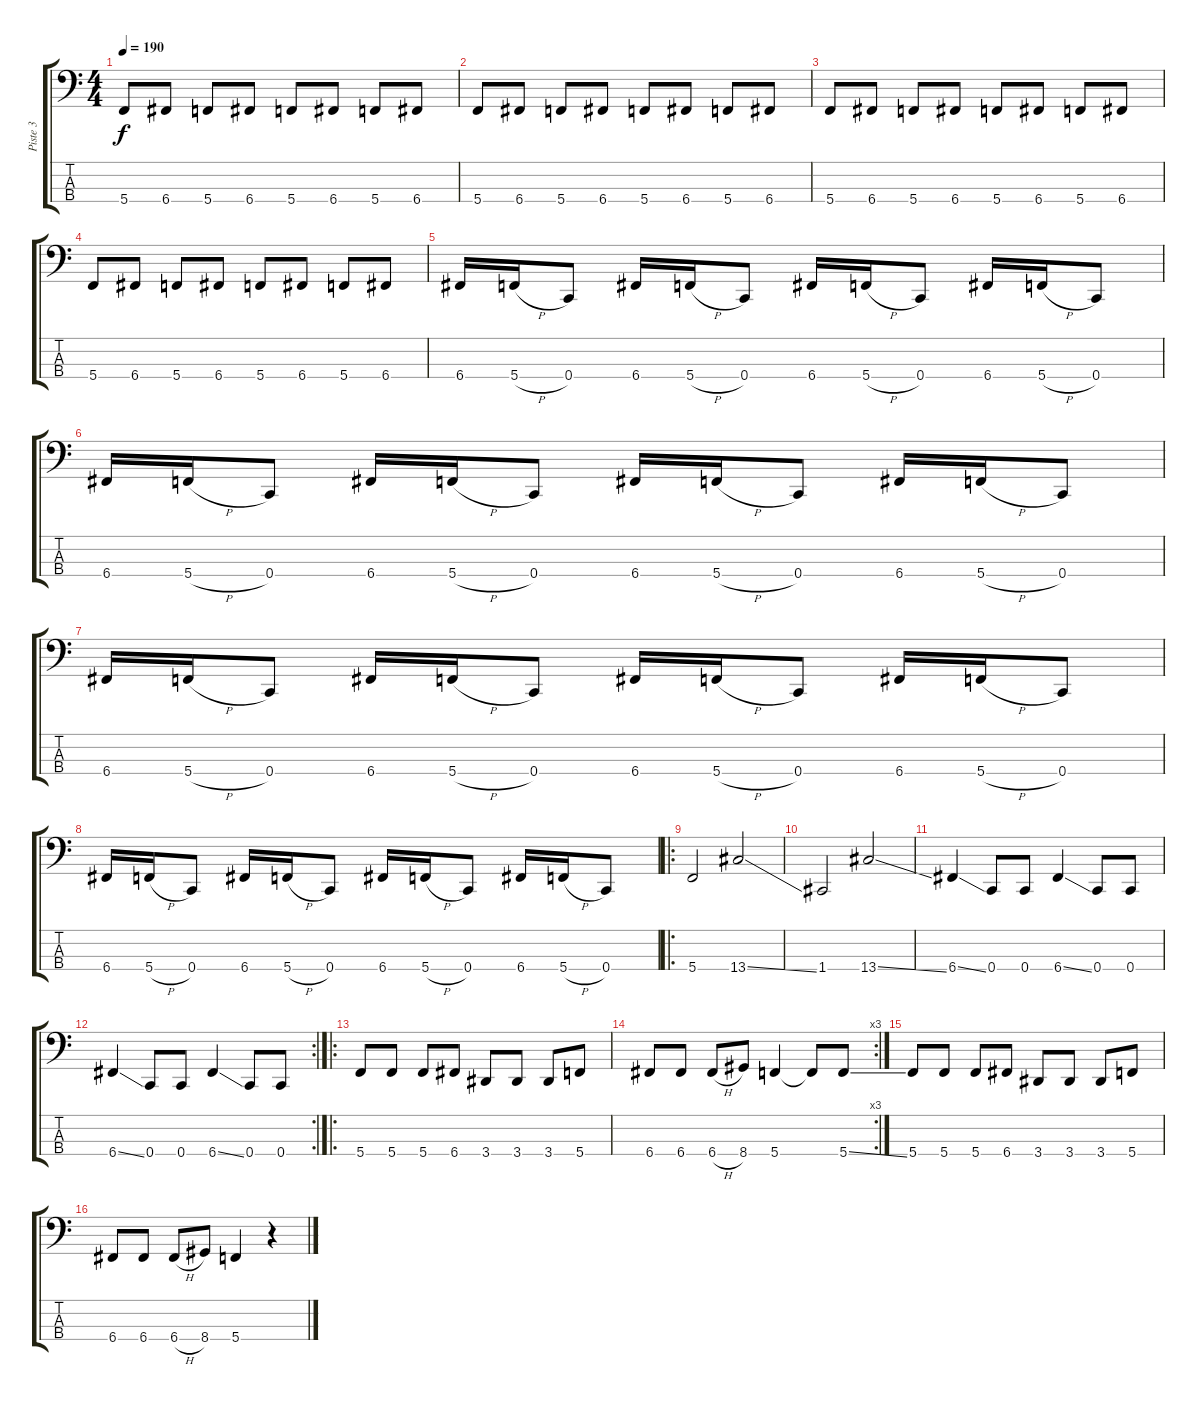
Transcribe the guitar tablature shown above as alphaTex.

\track ("Piste 3" "Piste 3") {instrument electricbassfinger}
\staff {score tabs}
\tuning (F2 C2 G1 C1) {hide}
\ts (4 4)
\tempo 190
\clef f4
\ks c
5.4.8{dy f} 6.4.8 5.4.8 6.4.8 5.4.8 6.4.8 5.4.8 6.4.8 |
5.4.8 6.4.8 5.4.8 6.4.8 5.4.8 6.4.8 5.4.8 6.4.8 |
5.4.8 6.4.8 5.4.8 6.4.8 5.4.8 6.4.8 5.4.8 6.4.8 |
5.4.8 6.4.8 5.4.8 6.4.8 5.4.8 6.4.8 5.4.8 6.4.8 |
6.4.16 5.4{h}.16 0.4.8 6.4.16 5.4{h}.16 0.4.8 6.4.16 5.4{h}.16 0.4.8 6.4.16 5.4{h}.16 0.4.8 |
6.4.16 5.4{h}.16 0.4.8 6.4.16 5.4{h}.16 0.4.8 6.4.16 5.4{h}.16 0.4.8 6.4.16 5.4{h}.16 0.4.8 |
6.4.16 5.4{h}.16 0.4.8 6.4.16 5.4{h}.16 0.4.8 6.4.16 5.4{h}.16 0.4.8 6.4.16 5.4{h}.16 0.4.8 |
6.4.16 5.4{h}.16 0.4.8 6.4.16 5.4{h}.16 0.4.8 6.4.16 5.4{h}.16 0.4.8 6.4.16 5.4{h}.16 0.4.8 |
\ro
5.4.2 13.4{ss}.2 |
1.4.2 13.4{ss}.2 |
6.4{ss}.4 0.4.8 0.4.8 6.4{ss}.4 0.4.8 0.4.8 |
\rc 2
6.4{ss}.4 0.4.8 0.4.8 6.4{ss}.4 0.4.8 0.4.8 |
\ro
5.4.8 5.4.8 5.4.8 6.4.8 3.4.8 3.4.8 3.4.8 5.4.8 |
\rc 3
6.4.8 6.4.8 6.4{h}.8 8.4.8 5.4.4 5.4{t}.8 5.4{ss}.8 |
5.4.8 5.4.8 5.4.8 6.4.8 3.4.8 3.4.8 3.4.8 5.4.8 |
6.4.8 6.4.8 6.4{h}.8 8.4.8 5.4.4 r.4
